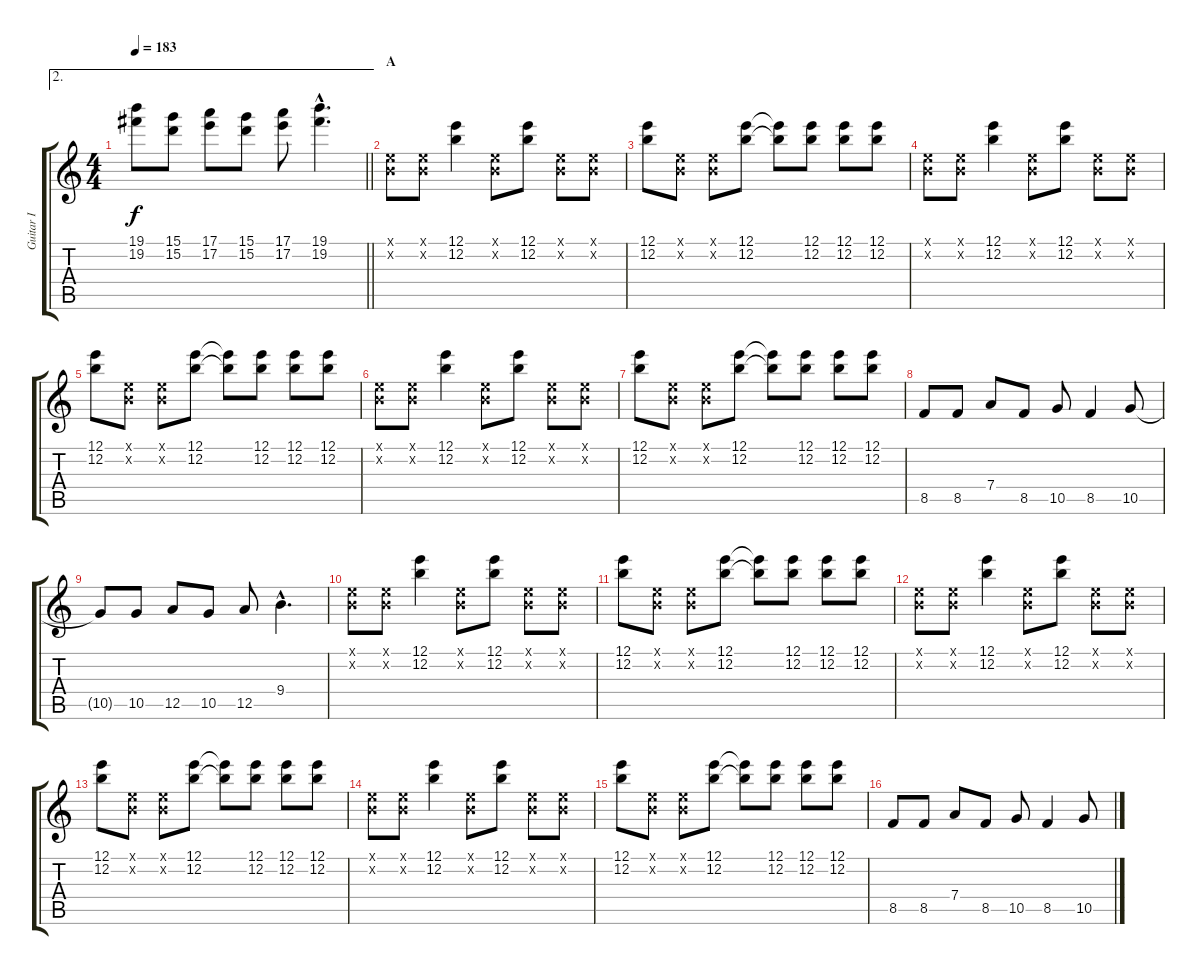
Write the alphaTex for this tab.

\track ("Guitar I" "Guitar I") {instrument distortionguitar}
\staff {score tabs}
\tuning (E4 B3 G3 D3 A2 E2) {hide}
\ae 2
\ts (4 4)
\tempo 183
\clef g2
\barLineRight lightlight
\ks c
(19.1{t} 19.2{t}).8{dy f} (15.1 15.2).8 (17.1 17.2).8 (15.1 15.2).8 (17.1 17.2).8 (19.1{hac} 19.2{hac}).4{d} |
\section ("" "A")
(0.1{x} 0.2{x}).8 (0.1{x} 0.2{x}).8 (12.1 12.2).4 (0.1{x} 0.2{x}).8 (12.1 12.2).8 (0.1{x} 0.2{x}).8 (0.1{x} 0.2{x}).8 |
(12.1 12.2).8 (0.1{x} 0.2{x}).8 (0.1{x} 0.2{x}).8 (12.1 12.2).8 (12.1{t} 12.2{t}).8 (12.1 12.2).8 (12.1 12.2).8 (12.1 12.2).8 |
(0.1{x} 0.2{x}).8 (0.1{x} 0.2{x}).8 (12.1 12.2).4 (0.1{x} 0.2{x}).8 (12.1 12.2).8 (0.1{x} 0.2{x}).8 (0.1{x} 0.2{x}).8 |
(12.1 12.2).8 (0.1{x} 0.2{x}).8 (0.1{x} 0.2{x}).8 (12.1 12.2).8 (12.1{t} 12.2{t}).8 (12.1 12.2).8 (12.1 12.2).8 (12.1 12.2).8 |
(0.1{x} 0.2{x}).8 (0.1{x} 0.2{x}).8 (12.1 12.2).4 (0.1{x} 0.2{x}).8 (12.1 12.2).8 (0.1{x} 0.2{x}).8 (0.1{x} 0.2{x}).8 |
(12.1 12.2).8 (0.1{x} 0.2{x}).8 (0.1{x} 0.2{x}).8 (12.1 12.2).8 (12.1{t} 12.2{t}).8 (12.1 12.2).8 (12.1 12.2).8 (12.1 12.2).8 |
8.5.8 8.5.8 7.4.8 8.5.8 10.5.8 8.5.4 10.5.8 |
10.5{t}.8 10.5.8 12.5.8 10.5.8 12.5.8 9.4{hac}.4{d} |
(0.1{x} 0.2{x}).8 (0.1{x} 0.2{x}).8 (12.1 12.2).4 (0.1{x} 0.2{x}).8 (12.1 12.2).8 (0.1{x} 0.2{x}).8 (0.1{x} 0.2{x}).8 |
(12.1 12.2).8 (0.1{x} 0.2{x}).8 (0.1{x} 0.2{x}).8 (12.1 12.2).8 (12.1{t} 12.2{t}).8 (12.1 12.2).8 (12.1 12.2).8 (12.1 12.2).8 |
(0.1{x} 0.2{x}).8 (0.1{x} 0.2{x}).8 (12.1 12.2).4 (0.1{x} 0.2{x}).8 (12.1 12.2).8 (0.1{x} 0.2{x}).8 (0.1{x} 0.2{x}).8 |
(12.1 12.2).8 (0.1{x} 0.2{x}).8 (0.1{x} 0.2{x}).8 (12.1 12.2).8 (12.1{t} 12.2{t}).8 (12.1 12.2).8 (12.1 12.2).8 (12.1 12.2).8 |
(0.1{x} 0.2{x}).8 (0.1{x} 0.2{x}).8 (12.1 12.2).4 (0.1{x} 0.2{x}).8 (12.1 12.2).8 (0.1{x} 0.2{x}).8 (0.1{x} 0.2{x}).8 |
(12.1 12.2).8 (0.1{x} 0.2{x}).8 (0.1{x} 0.2{x}).8 (12.1 12.2).8 (12.1{t} 12.2{t}).8 (12.1 12.2).8 (12.1 12.2).8 (12.1 12.2).8 |
8.5.8 8.5.8 7.4.8 8.5.8 10.5.8 8.5.4 10.5.8
